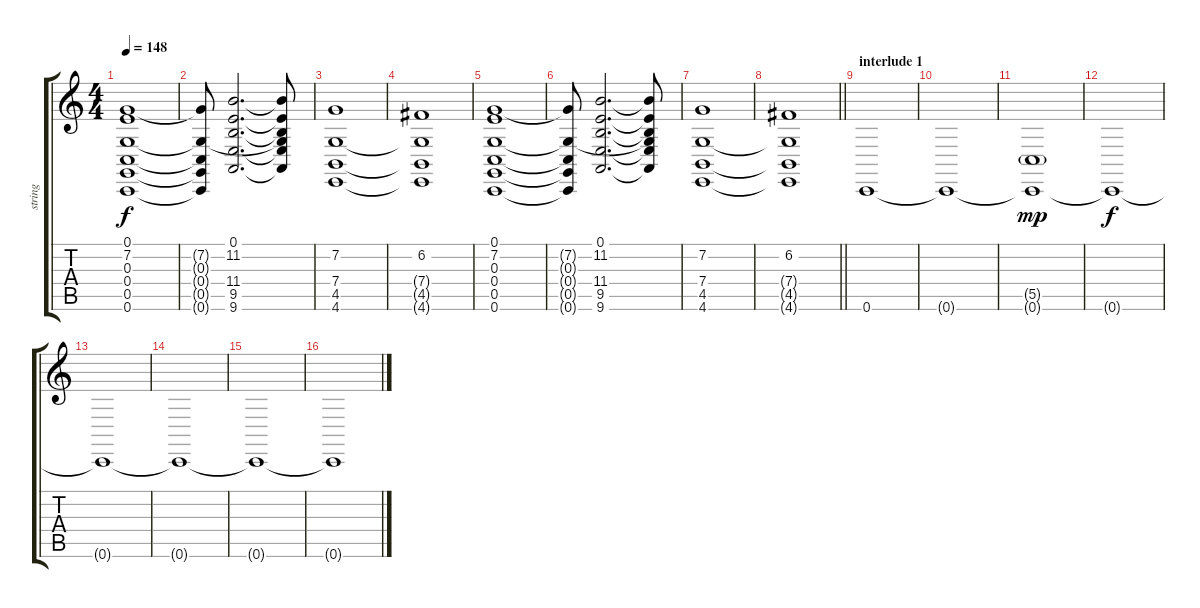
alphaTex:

\track ("string" "string") {instrument stringensemble1}
\staff {score tabs}
\tuning (E4 C4 G3 C3 G2 C2) {hide}
\ts (4 4)
\tempo 148
\clef g2
\ks c
(0.1 7.2 0.3 0.4 0.5 0.6).1{dy f} |
(7.2{t} 0.3{t} 0.4{t} 0.5{t} 0.6{t}).8 (0.1 11.2 11.4 9.5 9.6).2{d} (0.1{t} 11.2{t} 0.3{t} 11.4{t} 9.5{t} 9.6{t}).8 |
(7.2 7.4 4.5 4.6).1 |
(6.2 7.4{t} 4.5{t} 4.6{t}).1 |
(0.1 7.2 0.3 0.4 0.5 0.6).1 |
(7.2{t} 0.3{t} 0.4{t} 0.5{t} 0.6{t}).8 (0.1 11.2 11.4 9.5 9.6).2{d} (0.1{t} 11.2{t} 0.3{t} 11.4{t} 9.5{t} 9.6{t}).8 |
(7.2 7.4 4.5 4.6).1 |
\barLineRight lightlight
(6.2 7.4{t} 4.5{t} 4.6{t}).1 |
\section ("" "interlude 1")
0.6.1 |
0.6{t}.1 |
(5.5{g} 0.6{t}).1{dy mp} |
0.6{t}.1{dy f} |
0.6{t}.1 |
0.6{t}.1 |
0.6{t}.1 |
0.6{t}.1
